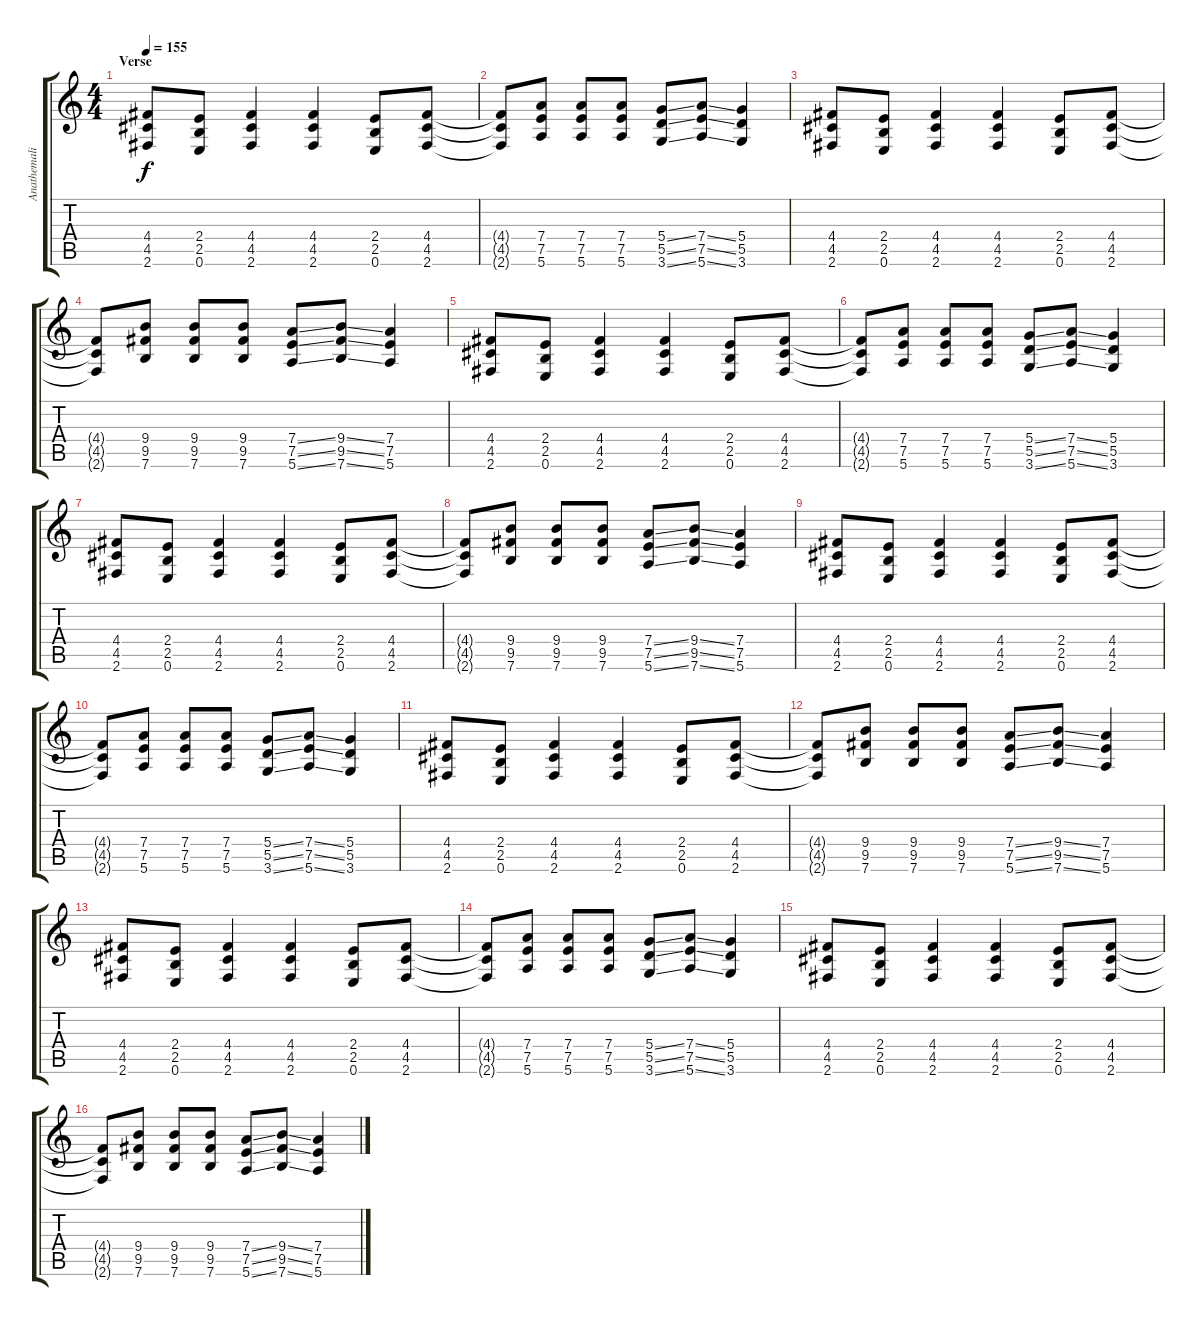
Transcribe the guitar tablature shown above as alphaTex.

\track ("Anathemaligant" "Anathemali") {instrument distortionguitar}
\staff {score tabs}
\tuning (E4 B3 G3 D3 A2 E2) {hide}
\ts (4 4)
\section ("" "Verse")
\tempo 155
\clef g2
\ks c
(4.4 4.5 2.6).8{dy f} (2.4 2.5 0.6).8 (4.4 4.5 2.6).4 (4.4 4.5 2.6).4 (2.4 2.5 0.6).8 (4.4 4.5 2.6).8 |
(4.4{t} 4.5{t} 2.6{t}).8 (7.4 7.5 5.6).8 (7.4 7.5 5.6).8 (7.4 7.5 5.6).8 (5.4{ss} 5.5{ss} 3.6{ss}).8 (7.4{ss} 7.5{ss} 5.6{ss}).8 (5.4 5.5 3.6).4 |
(4.4 4.5 2.6).8 (2.4 2.5 0.6).8 (4.4 4.5 2.6).4 (4.4 4.5 2.6).4 (2.4 2.5 0.6).8 (4.4 4.5 2.6).8 |
(4.4{t} 4.5{t} 2.6{t}).8 (9.4 9.5 7.6).8 (9.4 9.5 7.6).8 (9.4 9.5 7.6).8 (7.4{ss} 7.5{ss} 5.6{ss}).8 (9.4{ss} 9.5{ss} 7.6{ss}).8 (7.4 7.5 5.6).4 |
(4.4 4.5 2.6).8 (2.4 2.5 0.6).8 (4.4 4.5 2.6).4 (4.4 4.5 2.6).4 (2.4 2.5 0.6).8 (4.4 4.5 2.6).8 |
(4.4{t} 4.5{t} 2.6{t}).8 (7.4 7.5 5.6).8 (7.4 7.5 5.6).8 (7.4 7.5 5.6).8 (5.4{ss} 5.5{ss} 3.6{ss}).8 (7.4{ss} 7.5{ss} 5.6{ss}).8 (5.4 5.5 3.6).4 |
(4.4 4.5 2.6).8 (2.4 2.5 0.6).8 (4.4 4.5 2.6).4 (4.4 4.5 2.6).4 (2.4 2.5 0.6).8 (4.4 4.5 2.6).8 |
(4.4{t} 4.5{t} 2.6{t}).8 (9.4 9.5 7.6).8 (9.4 9.5 7.6).8 (9.4 9.5 7.6).8 (7.4{ss} 7.5{ss} 5.6{ss}).8 (9.4{ss} 9.5{ss} 7.6{ss}).8 (7.4 7.5 5.6).4 |
(4.4 4.5 2.6).8 (2.4 2.5 0.6).8 (4.4 4.5 2.6).4 (4.4 4.5 2.6).4 (2.4 2.5 0.6).8 (4.4 4.5 2.6).8 |
(4.4{t} 4.5{t} 2.6{t}).8 (7.4 7.5 5.6).8 (7.4 7.5 5.6).8 (7.4 7.5 5.6).8 (5.4{ss} 5.5{ss} 3.6{ss}).8 (7.4{ss} 7.5{ss} 5.6{ss}).8 (5.4 5.5 3.6).4 |
(4.4 4.5 2.6).8 (2.4 2.5 0.6).8 (4.4 4.5 2.6).4 (4.4 4.5 2.6).4 (2.4 2.5 0.6).8 (4.4 4.5 2.6).8 |
(4.4{t} 4.5{t} 2.6{t}).8 (9.4 9.5 7.6).8 (9.4 9.5 7.6).8 (9.4 9.5 7.6).8 (7.4{ss} 7.5{ss} 5.6{ss}).8 (9.4{ss} 9.5{ss} 7.6{ss}).8 (7.4 7.5 5.6).4 |
(4.4 4.5 2.6).8 (2.4 2.5 0.6).8 (4.4 4.5 2.6).4 (4.4 4.5 2.6).4 (2.4 2.5 0.6).8 (4.4 4.5 2.6).8 |
(4.4{t} 4.5{t} 2.6{t}).8 (7.4 7.5 5.6).8 (7.4 7.5 5.6).8 (7.4 7.5 5.6).8 (5.4{ss} 5.5{ss} 3.6{ss}).8 (7.4{ss} 7.5{ss} 5.6{ss}).8 (5.4 5.5 3.6).4 |
(4.4 4.5 2.6).8 (2.4 2.5 0.6).8 (4.4 4.5 2.6).4 (4.4 4.5 2.6).4 (2.4 2.5 0.6).8 (4.4 4.5 2.6).8 |
(4.4{t} 4.5{t} 2.6{t}).8 (9.4 9.5 7.6).8 (9.4 9.5 7.6).8 (9.4 9.5 7.6).8 (7.4{ss} 7.5{ss} 5.6{ss}).8 (9.4{ss} 9.5{ss} 7.6{ss}).8 (7.4 7.5 5.6).4
